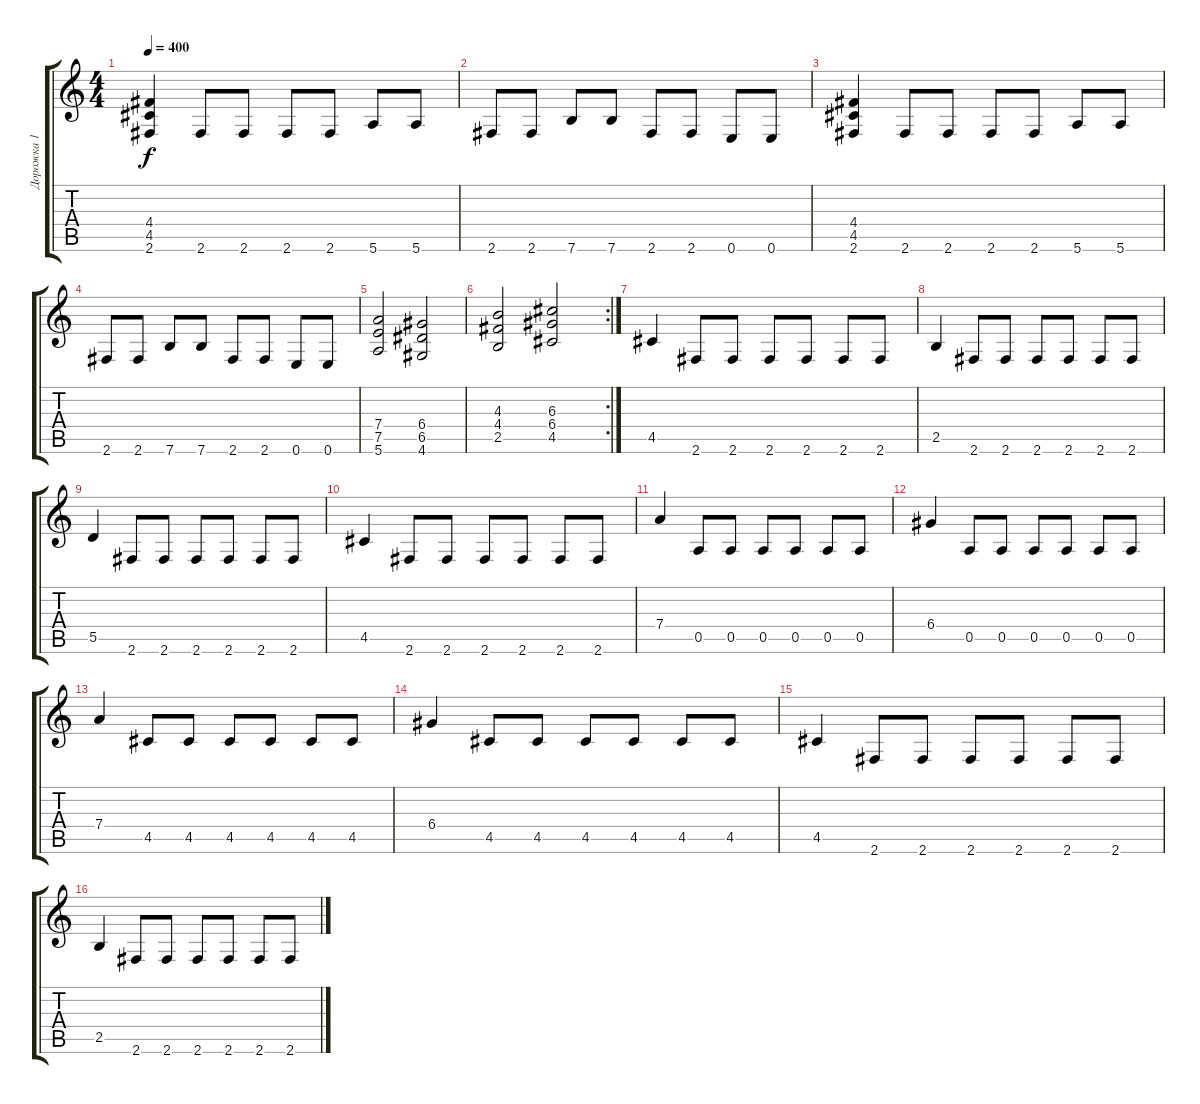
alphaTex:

\track ("Дорожка 1" "Дорожка 1") {instrument overdrivenguitar}
\staff {score tabs}
\tuning (E4 B3 G3 D3 A2 E2) {hide}
\ts (4 4)
\tempo 400
\clef g2
\ks c
(4.4 4.5 2.6).4{dy f} 2.6.8 2.6.8 2.6.8 2.6.8 5.6.8 5.6.8 |
2.6.8 2.6.8 7.6.8 7.6.8 2.6.8 2.6.8 0.6.8 0.6.8 |
(4.4 4.5 2.6).4 2.6.8 2.6.8 2.6.8 2.6.8 5.6.8 5.6.8 |
2.6.8 2.6.8 7.6.8 7.6.8 2.6.8 2.6.8 0.6.8 0.6.8 |
(7.4 7.5 5.6).2 (6.4 6.5 4.6).2 |
\rc 2
(4.3 4.4 2.5).2 (6.3 6.4 4.5).2 |
4.5.4 2.6.8 2.6.8 2.6.8 2.6.8 2.6.8 2.6.8 |
2.5.4 2.6.8 2.6.8 2.6.8 2.6.8 2.6.8 2.6.8 |
5.5.4 2.6.8 2.6.8 2.6.8 2.6.8 2.6.8 2.6.8 |
4.5.4 2.6.8 2.6.8 2.6.8 2.6.8 2.6.8 2.6.8 |
7.4.4 0.5.8 0.5.8 0.5.8 0.5.8 0.5.8 0.5.8 |
6.4.4 0.5.8 0.5.8 0.5.8 0.5.8 0.5.8 0.5.8 |
7.4.4 4.5.8 4.5.8 4.5.8 4.5.8 4.5.8 4.5.8 |
6.4.4 4.5.8 4.5.8 4.5.8 4.5.8 4.5.8 4.5.8 |
4.5.4 2.6.8 2.6.8 2.6.8 2.6.8 2.6.8 2.6.8 |
2.5.4 2.6.8 2.6.8 2.6.8 2.6.8 2.6.8 2.6.8
